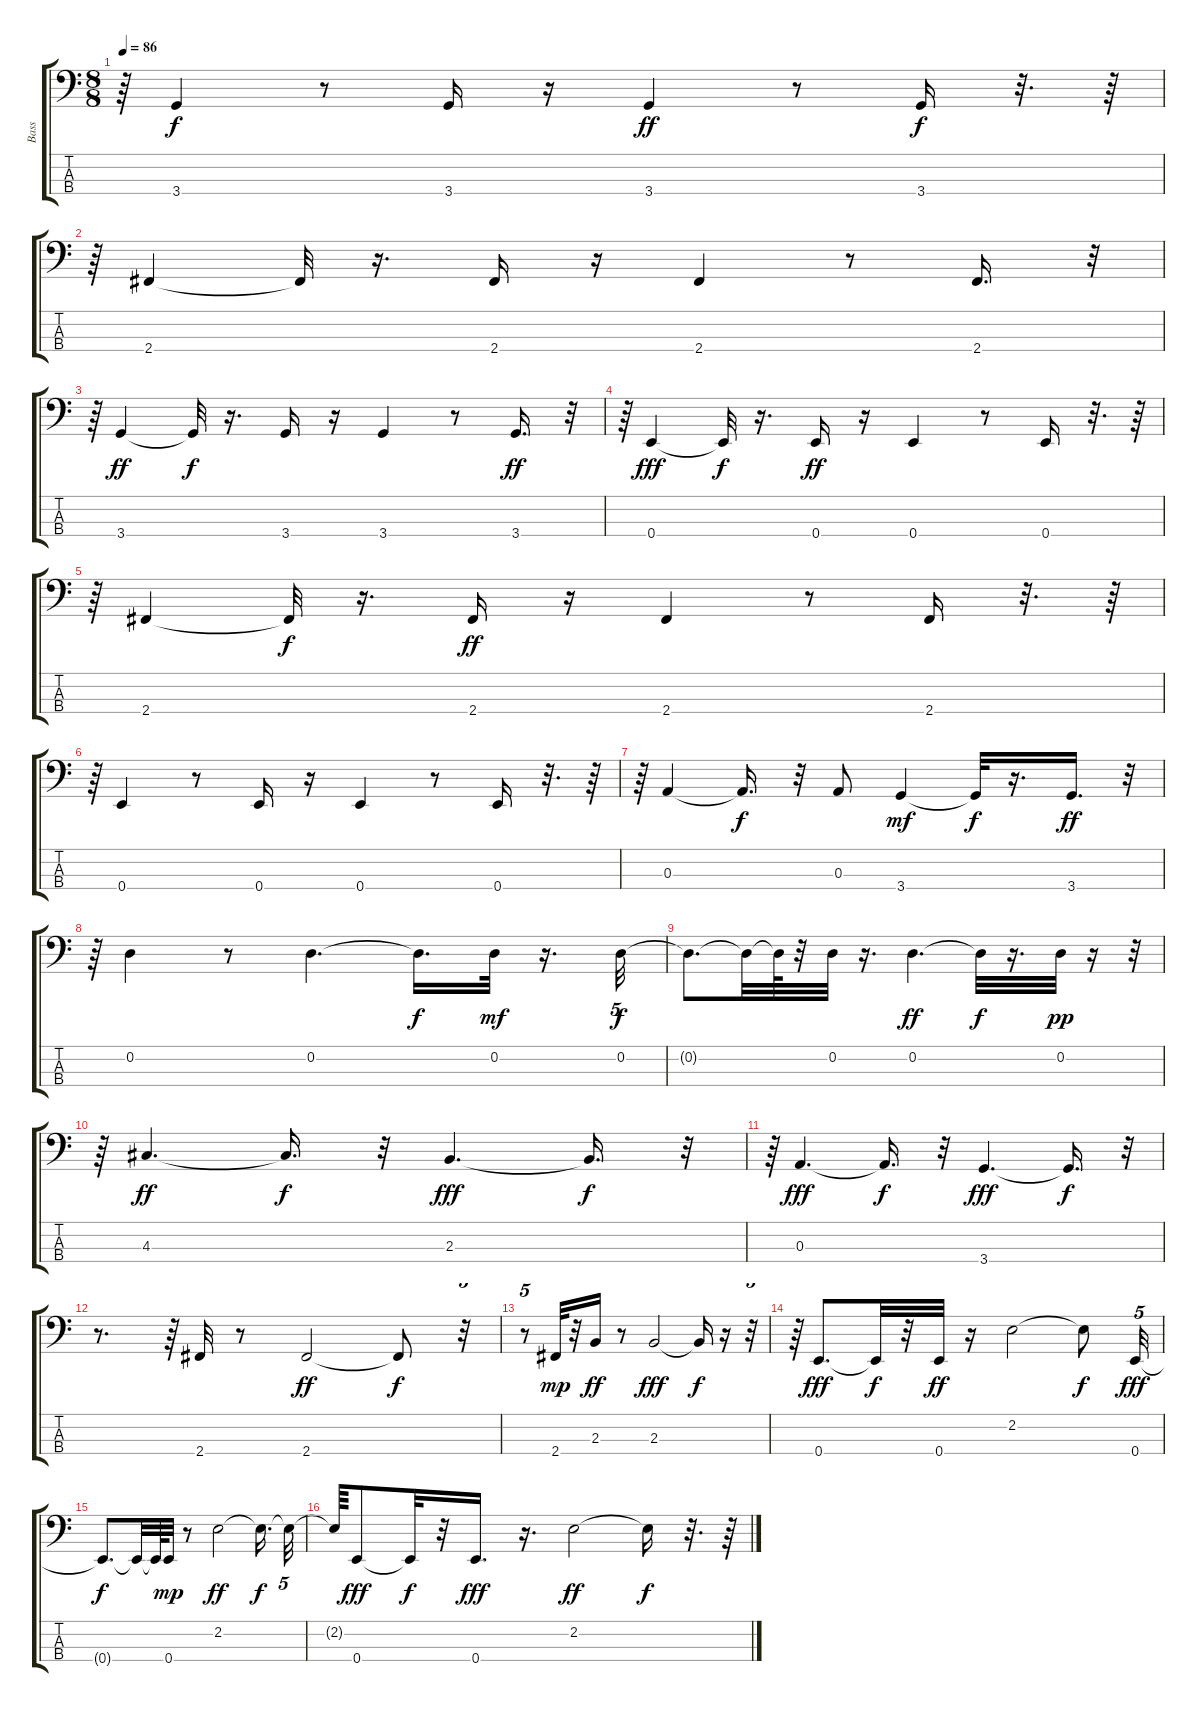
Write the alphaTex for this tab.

\track ("Bass" "Bass") {instrument slapbass1}
\staff {score tabs}
\tuning (G2 D2 A1 E1) {hide}
\ts (8 8)
\tempo 86
\clef f4
\ks c
r.64{dy ff} 3.4.4{dy f} r.8 3.4.16 r.16 3.4.4{dy ff} r.8 3.4.16{dy f} r.32{d} r.64 |
r.64 2.4.4 2.4{t}.32 r.16{d} 2.4.16 r.16 2.4.4 r.8 2.4.16{d} r.32{tu (5 4)} |
r.64 3.4.4{dy ff} 3.4{t}.32{dy f} r.16{d} 3.4.16 r.16 3.4.4 r.8 3.4.16{d dy ff} r.32{tu (5 4)} |
r.64 0.4.4{dy fff} 0.4{t}.32{dy f} r.16{d} 0.4.16{dy ff} r.16 0.4.4 r.8 0.4.16 r.32{d} r.64 |
r.64 2.4.4 2.4{t}.32{dy f} r.16{d} 2.4.16{dy ff} r.16 2.4.4 r.8 2.4.16 r.32{d} r.64 |
r.64 0.4.4 r.8 0.4.16 r.16 0.4.4 r.8 0.4.16 r.32{d} r.64 |
r.64 0.3.4 0.3{t}.16{d dy f} r.32 0.3.8 3.4.4{dy mf} 3.4{t}.32{dy f} r.16{d} 3.4.16{d dy ff} r.32{tu (5 4)} |
r.64 0.2.4 r.8 0.2.4{d} 0.2{t}.16{d dy f} 0.2.32{dy mf} r.16{d} 0.2.32{tu (5 4) dy f} |
0.2{t}.8{d} 0.2{t}.32 0.2{t}.64 r.32 0.2.32 r.16{d} 0.2.4{d dy ff} 0.2{t}.32{dy f} r.16{d} 0.2.32{dy pp} r.16 r.32{tu (5 4)} |
r.64 4.3.4{d dy ff} 4.3{t}.16{d dy f} r.32 2.3.4{d dy fff} 2.3{t}.16{d dy f} r.32{tu (5 4)} |
r.64 0.3.4{d dy fff} 0.3{t}.16{d dy f} r.32 3.4.4{d dy fff} 3.4{t}.16{d dy f} r.32{tu (5 4)} |
r.8{d} r.64 2.4.32 r.8 2.4.2{dy ff} 2.4{t}.8{dy f} r.32{tu (5 4)} |
r.8{tu (5 4)} 2.4.32{dy mp} r.32 2.3.16{dy ff} r.8 2.3.2{dy fff} 2.3{t}.16{dy f} r.16 r.32{tu (5 4)} |
r.64 0.4.8{d dy fff} 0.4{t}.32{dy f} r.32 0.4.32{dy ff} r.16 2.2.2 2.2{t}.8{dy f} 0.4.32{tu (5 4) dy fff} |
0.4{t}.8{d dy f} 0.4{t}.32 0.4{t}.64 0.4.32{dy mp} r.8 2.2.2{dy ff} 2.2{t}.16{d dy f} 2.2{t}.32{tu (5 4)} |
2.2{t}.64 0.4.8{dy fff} 0.4{t}.32{dy f} r.32 0.4.16{d dy fff} r.16{d} 2.2.2{dy ff} 2.2{t}.16{dy f} r.32{d} r.64
